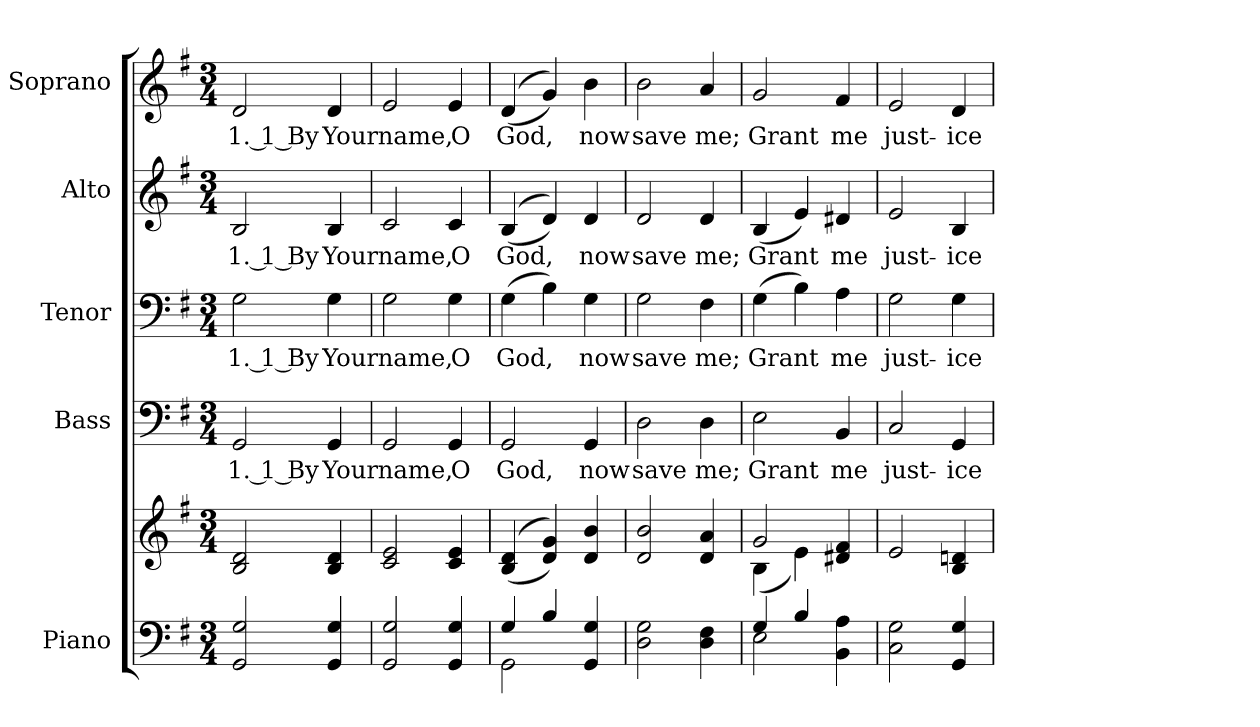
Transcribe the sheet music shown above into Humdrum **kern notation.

**kern	**kern	**kern	**text	**kern	**text	**kern	**text	**kern	**text
*part5	*part5	*part4	*part4	*part3	*part3	*part2	*part2	*part1	*part1
*staff6	*staff5	*staff4	*staff4	*staff3	*staff3	*staff2	*staff2	*staff1	*staff1
*I"Piano	*	*I"Bass	*	*I"Tenor	*	*I"Alto	*	*I"Soprano	*
*I'Pno.	*	*I'B.	*	*I'T.	*	*I'A.	*	*I'S.	*
!!LO:PB:g=z
*clefF4	*clefG2	*clefF4	*	*clefF4	*	*clefG2	*	*clefG2	*
*k[f#]	*k[f#]	*k[f#]	*	*k[f#]	*	*k[f#]	*	*k[f#]	*
*G:	*G:	*G:	*	*G:	*	*G:	*	*G:	*
*M3/4	*M3/4	*M3/4	*	*M3/4	*	*M3/4	*	*M3/4	*
*MM150	*MM150	*MM150	*	*MM150	*	*MM150	*	*MM150	*
=1	=1	=1	=1	=1	=1	=1	=1	=1	=1
!	!	!	!LO:LY:b:color=#000000	!	!	!	!	!	!
!	!	!	!	!	!LO:LY:b:color=#000000	!	!	!	!
!	!	!	!	!	!	!	!LO:LY:b:color=#000000	!	!
!	!	!	!	!	!	!	!	!	!LO:LY:b:color=#000000
2GGi/ 2Gi	2Bi/ 2di	2GGi/	1. 1 By	2Gi\	1. 1 By	2Bi/	1. 1 By	2di/	1. 1 By
!	!	!	!LO:LY:b:color=#000000	!	!	!	!	!	!
!	!	!	!	!	!LO:LY:b:color=#000000	!	!	!	!
!	!	!	!	!	!	!	!LO:LY:b:color=#000000	!	!
!	!	!	!	!	!	!	!	!	!LO:LY:b:color=#000000
4GGi/ 4Gi	4Bi/ 4di	4GGi/	Your	4Gi\	Your	4Bi/	Your	4di/	Your
=2	=2	=2	=2	=2	=2	=2	=2	=2	=2
!	!	!	!LO:LY:b:color=#000000	!	!	!	!	!	!
!	!	!	!	!	!LO:LY:b:color=#000000	!	!	!	!
!	!	!	!	!	!	!	!LO:LY:b:color=#000000	!	!
!	!	!	!	!	!	!	!	!	!LO:LY:b:color=#000000
2GGi/ 2Gi	2ci/ 2ei	2GGi/	name,	2Gi\	name,	2ci/	name,	2ei/	name,
!	!	!	!LO:LY:b:color=#000000	!	!	!	!	!	!
!	!	!	!	!	!LO:LY:b:color=#000000	!	!	!	!
!	!	!	!	!	!	!	!LO:LY:b:color=#000000	!	!
!	!	!	!	!	!	!	!	!	!LO:LY:b:color=#000000
4GGi/ 4Gi	4ci/ 4ei	4GGi/	O	4Gi\	O	4ci/	O	4ei/	O
=3	=3	=3	=3	=3	=3	=3	=3	=3	=3
*^	*	*	*	*	*	*	*	*	*
!	!	!	!	!LO:LY:b:color=#000000	!	!	!	!	!	!
!	!	!	!	!	!	!LO:LY:b:color=#000000	!	!	!	!
!	!	!	!	!	!	!	!	!LO:LY:b:color=#000000	!	!
!	!	!	!	!	!	!	!	!	!	!LO:LY:b:color=#000000
4Gi/	2GGi\	((4Bi/ 4di	2GGi/	God,	(4Gi\	God,	((4Bi/	God,	((4di/	God,
4Bi/	.	4di/ 4gi))	.	.	4Bi\)	.	4di/))	.	4gi/))	.
!	!	!	!	!LO:LY:b:color=#000000	!	!	!	!	!	!
!	!	!	!	!	!	!LO:LY:b:color=#000000	!	!	!	!
!	!	!	!	!	!	!	!	!LO:LY:b:color=#000000	!	!
!	!	!	!	!	!	!	!	!	!	!LO:LY:b:color=#000000
4GGi/ 4Gi	4ryy	4di/ 4bi	4GGi/	now	4Gi\	now	4di/	now	4bi\	now
*v	*v	*	*	*	*	*	*	*	*	*
=4	=4	=4	=4	=4	=4	=4	=4	=4	=4
*^	*	*	*	*	*	*	*	*	*
!	!	!	!	!LO:LY:b:color=#000000	!	!	!	!	!	!
*v	*v	*	*	*	*	*	*	*	*	*
*^	*	*	*	*	*	*	*	*	*
!	!	!	!	!	!	!LO:LY:b:color=#000000	!	!	!	!
*v	*v	*	*	*	*	*	*	*	*	*
*^	*	*	*	*	*	*	*	*	*
!	!	!	!	!	!	!	!	!LO:LY:b:color=#000000	!	!
*v	*v	*	*	*	*	*	*	*	*	*
*^	*	*	*	*	*	*	*	*	*
!	!	!	!	!	!	!	!	!	!	!LO:LY:b:color=#000000
*v	*v	*	*	*	*	*	*	*	*	*
2Di\ 2Gi	2di/ 2bi	2Di\	save	2Gi\	save	2di/	save	2bi\	save
!	!	!	!LO:LY:b:color=#000000	!	!	!	!	!	!
!	!	!	!	!	!LO:LY:b:color=#000000	!	!	!	!
!	!	!	!	!	!	!	!LO:LY:b:color=#000000	!	!
!	!	!	!	!	!	!	!	!	!LO:LY:b:color=#000000
4Di\ 4F#i	4di/ 4ai	4Di\	me;	4F#i\	me;	4di/	me;	4ai/	me;
=5	=5	=5	=5	=5	=5	=5	=5	=5	=5
*^	*^	*	*	*	*	*	*	*	*
!	!	!	!	!	!LO:LY:b:color=#000000	!	!	!	!	!	!
!	!	!	!	!	!	!	!LO:LY:b:color=#000000	!	!	!	!
!	!	!	!	!	!	!	!	!	!LO:LY:b:color=#000000	!	!
!	!	!	!	!	!	!	!	!	!	!	!LO:LY:b:color=#000000
4Gi/	2Ei\	2gi/	(4Bi\	2Ei\	Grant	(4Gi\	Grant	(4Bi/	Grant	2gi/	Grant
4Bi/	.	.	4ei\)	.	.	4Bi\)	.	4ei/)	.	.	.
!	!	!	!	!	!LO:LY:b:color=#000000	!	!	!	!	!	!
!	!	!	!	!	!	!	!LO:LY:b:color=#000000	!	!	!	!
!	!	!	!	!	!	!	!	!	!LO:LY:b:color=#000000	!	!
!	!	!	!	!	!	!	!	!	!	!	!LO:LY:b:color=#000000
4BBi\ 4Ai	4ryy	4d#Xi/ 4f#i	4ryy	4BBi/	me	4Ai\	me	4d#Xi/	me	4f#i/	me
*v	*v	*	*	*	*	*	*	*	*	*	*
*	*v	*v	*	*	*	*	*	*	*	*
=6	=6	=6	=6	=6	=6	=6	=6	=6	=6
*^	*^	*	*	*	*	*	*	*	*
!	!	!	!	!	!LO:LY:b:color=#000000	!	!	!	!	!	!
*v	*v	*	*	*	*	*	*	*	*	*	*
*	*v	*v	*	*	*	*	*	*	*	*
*^	*^	*	*	*	*	*	*	*	*
!	!	!	!	!	!	!	!LO:LY:b:color=#000000	!	!	!	!
*v	*v	*	*	*	*	*	*	*	*	*	*
*	*v	*v	*	*	*	*	*	*	*	*
*^	*^	*	*	*	*	*	*	*	*
!	!	!	!	!	!	!	!	!	!LO:LY:b:color=#000000	!	!
*v	*v	*	*	*	*	*	*	*	*	*	*
*	*v	*v	*	*	*	*	*	*	*	*
*^	*^	*	*	*	*	*	*	*	*
!	!	!	!	!	!	!	!	!	!	!	!LO:LY:b:color=#000000
*v	*v	*	*	*	*	*	*	*	*	*	*
*	*v	*v	*	*	*	*	*	*	*	*
2Ci\ 2Gi	2ei/	2Ci/	just-	2Gi\	just-	2ei/	just-	2ei/	just-
!	!	!	!LO:LY:b:color=#000000	!	!	!	!	!	!
!	!	!	!	!	!LO:LY:b:color=#000000	!	!	!	!
!	!	!	!	!	!	!	!LO:LY:b:color=#000000	!	!
!	!	!	!	!	!	!	!	!	!LO:LY:b:color=#000000
4GGi/ 4Gi	4Bi/ 4dni	4GGi/	-ice	4Gi\	-ice	4Bi/	-ice	4di/	-ice
=	=	=	=	=	=	=	=	=	=
*-	*-	*-	*-	*-	*-	*-	*-	*-	*-
